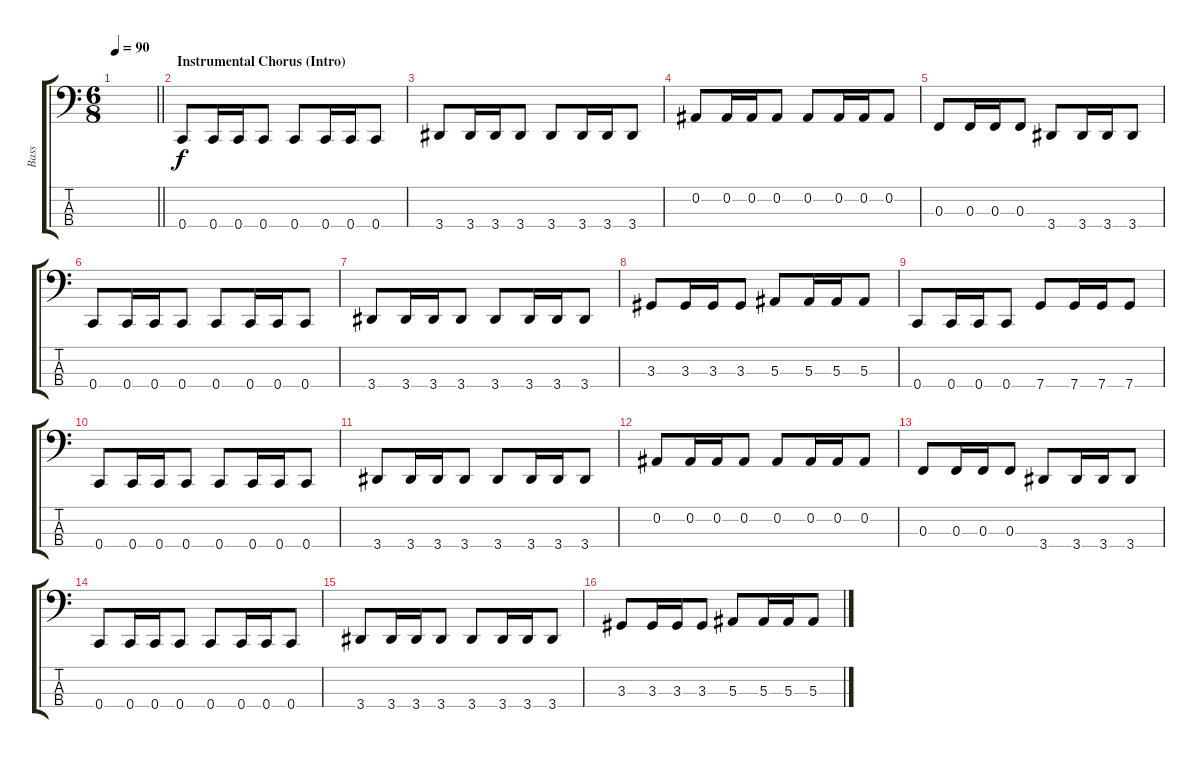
\track ("Bass" "Bass") {instrument electricbassfinger}
\staff {score tabs}
\tuning (Eb2 Bb1 F1 C1) {hide}
\ts (6 8)
\tempo 90
\clef f4
\barLineRight lightlight
\ks c
|
\section ("" "Instrumental Chorus (Intro)")
0.4.8 0.4.16 0.4.16 0.4.8 0.4.8 0.4.16 0.4.16 0.4.8 |
3.4.8 3.4.16 3.4.16 3.4.8 3.4.8 3.4.16 3.4.16 3.4.8 |
0.2.8 0.2.16 0.2.16 0.2.8 0.2.8 0.2.16 0.2.16 0.2.8 |
0.3.8 0.3.16 0.3.16 0.3.8 3.4.8 3.4.16 3.4.16 3.4.8 |
0.4.8 0.4.16 0.4.16 0.4.8 0.4.8 0.4.16 0.4.16 0.4.8 |
3.4.8 3.4.16 3.4.16 3.4.8 3.4.8 3.4.16 3.4.16 3.4.8 |
3.3.8 3.3.16 3.3.16 3.3.8 5.3.8 5.3.16 5.3.16 5.3.8 |
0.4.8 0.4.16 0.4.16 0.4.8 7.4.8 7.4.16 7.4.16 7.4.8 |
0.4.8 0.4.16 0.4.16 0.4.8 0.4.8 0.4.16 0.4.16 0.4.8 |
3.4.8 3.4.16 3.4.16 3.4.8 3.4.8 3.4.16 3.4.16 3.4.8 |
0.2.8 0.2.16 0.2.16 0.2.8 0.2.8 0.2.16 0.2.16 0.2.8 |
0.3.8 0.3.16 0.3.16 0.3.8 3.4.8 3.4.16 3.4.16 3.4.8 |
0.4.8 0.4.16 0.4.16 0.4.8 0.4.8 0.4.16 0.4.16 0.4.8 |
3.4.8 3.4.16 3.4.16 3.4.8 3.4.8 3.4.16 3.4.16 3.4.8 |
3.3.8 3.3.16 3.3.16 3.3.8 5.3.8 5.3.16 5.3.16 5.3.8
